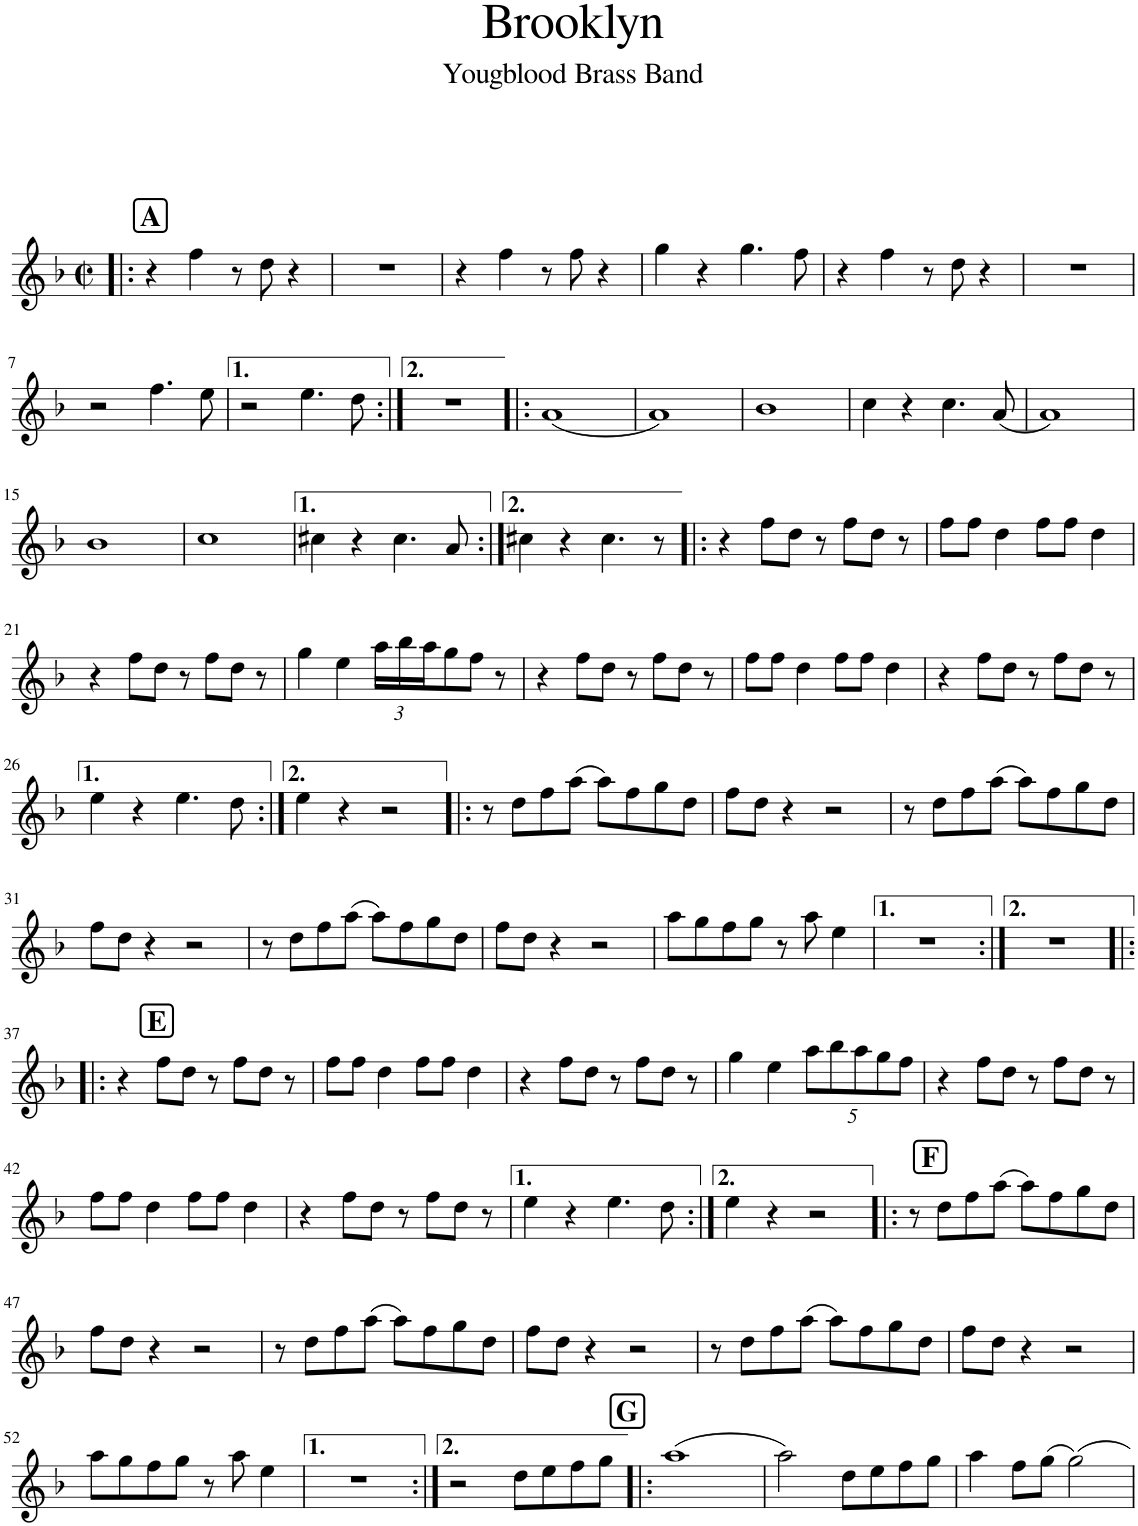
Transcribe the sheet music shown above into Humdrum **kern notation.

**kern
*part1
*staff1
*I"Trompette en Sib
*clefG2
*ITrd1c2
*k[b-]
*M2/2
*met(c|)
!!LO:REH:place=s1:a:B:cj:fs=14:t=A:qo=1
=1!|:
4r
4ff\
8r
8dd\
4r
=2
1r
=3
4r
4ff\
8r
8ff\
4r
=4
4gg\
4r
4.gg\
8ff\
=5
4r
4ff\
8r
8dd\
4r
=6
1r
!!LO:LB:g=z
=7
2r
4.ff\
8ee\
=8
2r
4.ee\
8dd\
=9:|!
1r
=10!|:
(1a
=11
1a)
=12
1b-
=13
4cc\
4r
4.cc\
(8a/
=14
1a)
!!LO:LB:g=z
=15
1b-
=16
1cc
=17
4cc#X\
4r
4.cc#\
8a/
=18:|!
4cc#X\
4r
4.cc#\
8r
=19!|:
4r
8ff\L
8dd\J
8r
8ff\L
8dd\J
8r
=20
8ff\L
8ff\J
4dd\
8ff\L
8ff\J
4dd\
!!LO:LB:g=z
=21
4r
8ff\L
8dd\J
8r
8ff\L
8dd\J
8r
=22
4gg\
4ee\
*Xbrackettup
24aa\LL
24bb-\
24aa\J
8gg\
8ff\J
8r
=23
4r
8ff\L
8dd\J
8r
8ff\L
8dd\J
8r
=24
8ff\L
8ff\J
4dd\
8ff\L
8ff\J
4dd\
=25
4r
8ff\L
8dd\J
8r
8ff\L
8dd\J
8r
!!LO:LB:g=z
=26
4ee\
4r
4.ee\
8dd\
=27:|!
4ee\
4r
2r
=28!|:
8r
8dd\L
8ff\
(8aa\J
8aa\L)
8ff\
8gg\
8dd\J
=29
8ff\L
8dd\J
4r
2r
=30
8r
8dd\L
8ff\
(8aa\J
8aa\L)
8ff\
8gg\
8dd\J
!!LO:LB:g=z
=31
8ff\L
8dd\J
4r
2r
=32
8r
8dd\L
8ff\
(8aa\J
8aa\L)
8ff\
8gg\
8dd\J
=33
8ff\L
8dd\J
4r
2r
=34
8aa\L
8gg\
8ff\
8gg\J
8r
8aa\
4ee\
=35
1r
=36:|!
1r
!!LO:LB:g=z
!!LO:REH:place=s1:a:B:cj:fs=14:t=E:qo=1
=37!|:
4r
8ff\L
8dd\J
8r
8ff\L
8dd\J
8r
=38
8ff\L
8ff\J
4dd\
8ff\L
8ff\J
4dd\
=39
4r
8ff\L
8dd\J
8r
8ff\L
8dd\J
8r
=40
4gg\
4ee\
10aa\L
10bb-\
10aa\
10gg\
10ff\J
=41
4r
8ff\L
8dd\J
8r
8ff\L
8dd\J
8r
!!LO:LB:g=z
=42
8ff\L
8ff\J
4dd\
8ff\L
8ff\J
4dd\
=43
4r
8ff\L
8dd\J
8r
8ff\L
8dd\J
8r
=44
4ee\
4r
4.ee\
8dd\
=45:|!
4ee\
4r
2r
!!LO:REH:place=s1:a:B:cj:fs=14:t=F
=46!|:
8r
8dd\L
8ff\
(8aa\J
8aa\L)
8ff\
8gg\
8dd\J
!!LO:LB:g=z
=47
8ff\L
8dd\J
4r
2r
=48
8r
8dd\L
8ff\
(8aa\J
8aa\L)
8ff\
8gg\
8dd\J
=49
8ff\L
8dd\J
4r
2r
=50
8r
8dd\L
8ff\
(8aa\J
8aa\L)
8ff\
8gg\
8dd\J
=51
8ff\L
8dd\J
4r
2r
!!LO:LB:g=z
=52
8aa\L
8gg\
8ff\
8gg\J
8r
8aa\
4ee\
=53
1r
=54:|!
2r
8dd\L
8ee\
8ff\
8gg\J
!!LO:REH:place=s1:a:B:cj:fs=14:t=G
=55!|:
(1aa
=56
2aa\)
8dd\L
8ee\
8ff\
8gg\J
=57
4aa\
8ff\L
(8gg\J
2gg\)
=
*-
